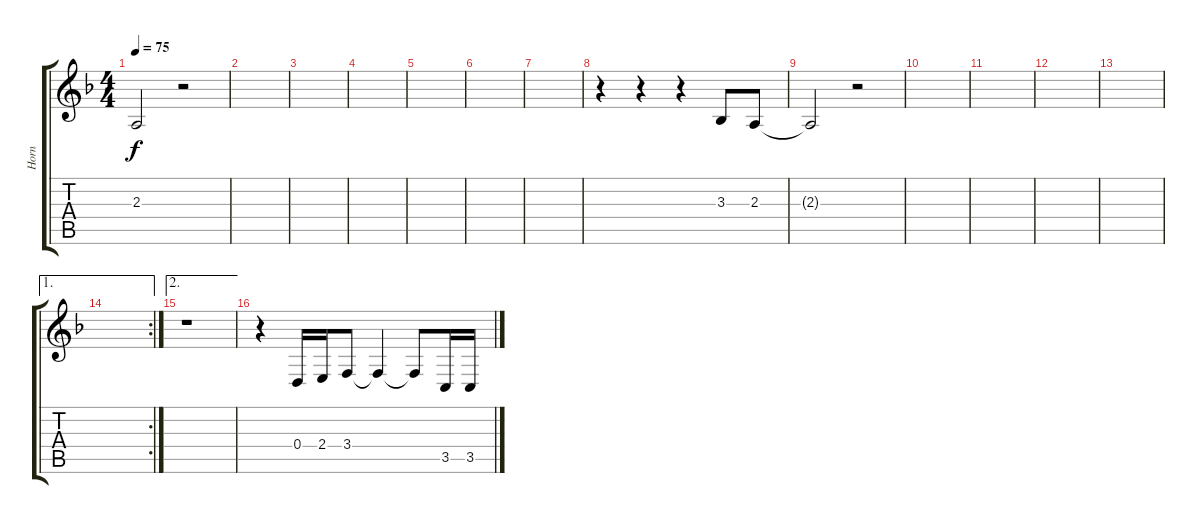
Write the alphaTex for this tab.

\track ("Horn" "Horn") {instrument frenchhorn}
\staff {score tabs}
\tuning (E4 B3 G3 D3 A2 E2) {hide}
\ts (4 4)
\tempo 75
\clef g2
\ks f
2.3{t}.2{dy f} r.2 |
|
|
|
|
|
|
r.4 r.4 r.4 3.3.8 2.3.8 |
2.3{t}.2 r.2 |
|
|
|
|
\ae 1
\rc 2
|
\ae 2
r.1 |
r.4 0.4.16 2.4.16 3.4.8 3.4{t}.4 3.4{t}.8 3.5.16 3.5.16
